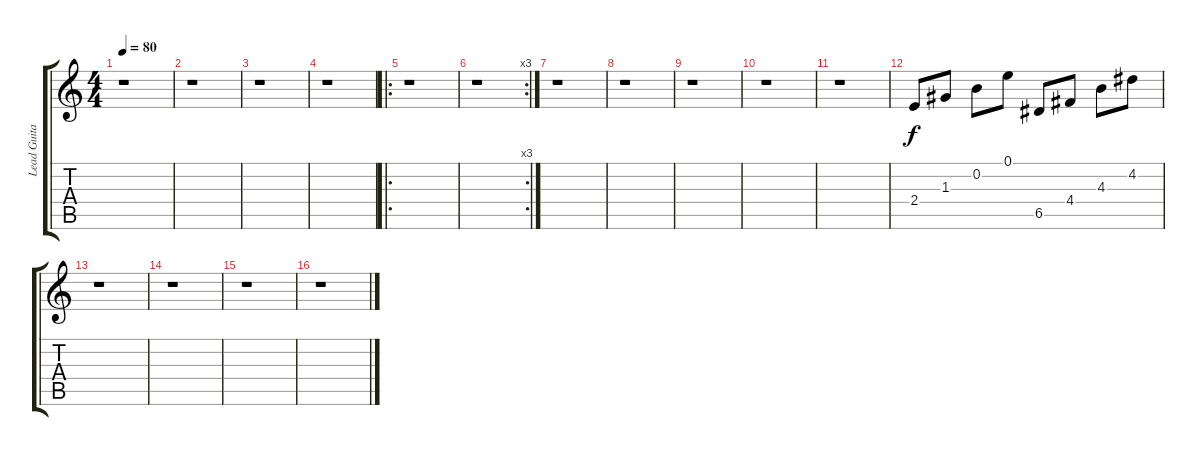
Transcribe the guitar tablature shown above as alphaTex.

\track ("Lead Guitar" "Lead Guita") {instrument electricguitarclean}
\staff {score tabs}
\tuning (E4 B3 G3 D3 A2 E2) {hide}
\ts (4 4)
\tempo 80
\clef g2
\ks c
r.1{dy f instrument electricguitarclean} |
r.1 |
r.1 |
r.1 |
\ro
r.1 |
\rc 3
r.1 |
r.1 |
r.1 |
r.1 |
r.1 |
r.1 |
2.4.8 1.3.8 0.2.8 0.1.8 6.5.8 4.4.8 4.3.8 4.2.8 |
r.1 |
r.1 |
r.1 |
r.1
